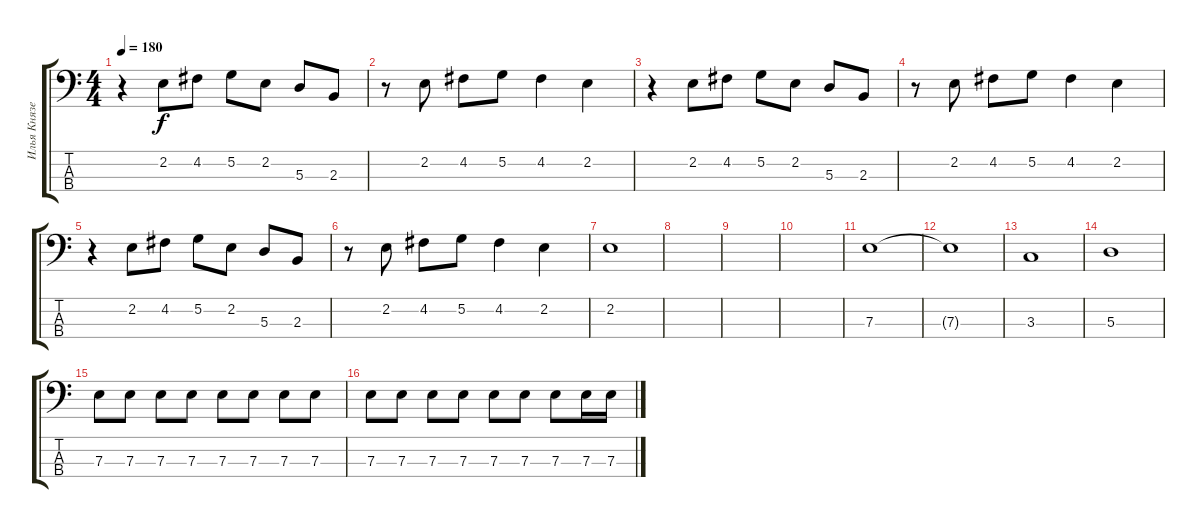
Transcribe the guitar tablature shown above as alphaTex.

\track ("Илья Князев" "Илья Князе") {instrument electricbasspick}
\staff {score tabs}
\tuning (G2 D2 A1 E1) {hide}
\ts (4 4)
\tempo 180
\clef f4
\ks c
r.4{dy f} 2.2.8 4.2.8 5.2.8 2.2.8 5.3.8 2.3.8 |
r.8 2.2.8 4.2.8 5.2.8 4.2.4 2.2.4 |
r.4 2.2.8 4.2.8 5.2.8 2.2.8 5.3.8 2.3.8 |
r.8 2.2.8 4.2.8 5.2.8 4.2.4 2.2.4 |
r.4 2.2.8 4.2.8 5.2.8 2.2.8 5.3.8 2.3.8 |
r.8 2.2.8 4.2.8 5.2.8 4.2.4 2.2.4 |
2.2.1 |
|
|
|
7.3.1 |
7.3{t}.1 |
3.3.1 |
5.3.1 |
7.3.8 7.3.8 7.3.8 7.3.8 7.3.8 7.3.8 7.3.8 7.3.8 |
7.3.8 7.3.8 7.3.8 7.3.8 7.3.8 7.3.8 7.3.8 7.3.16 7.3.16
